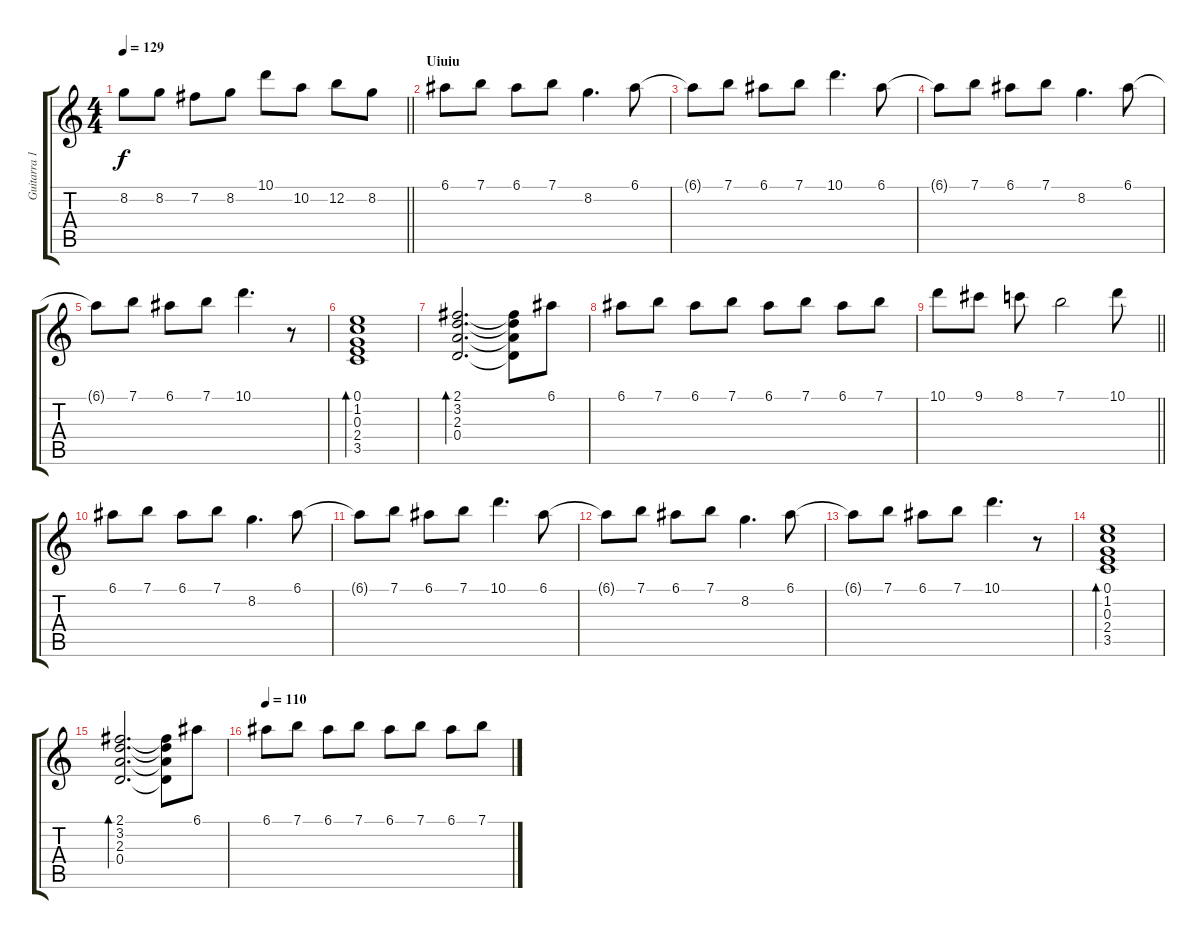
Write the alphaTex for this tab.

\track ("Guitarra 1" "Guitarra 1") {instrument electricguitarjazz}
\staff {score tabs}
\tuning (E4 B3 G3 D3 A2 E2) {hide}
\ts (4 4)
\tempo 129
\clef g2
\barLineRight lightlight
\ks c
8.2.8{dy f} 8.2.8 7.2.8 8.2.8 10.1.8 10.2.8 12.2.8 8.2.8 |
\section ("" "Uiuiu")
6.1.8 7.1.8 6.1.8 7.1.8 8.2.4{d} 6.1.8 |
6.1{t}.8 7.1.8 6.1.8 7.1.8 10.1.4{d} 6.1.8 |
6.1{t}.8 7.1.8 6.1.8 7.1.8 8.2.4{d} 6.1.8 |
6.1{t}.8 7.1.8 6.1.8 7.1.8 10.1.4{d} r.8 |
(0.1 1.2 0.3 2.4 3.5).1{bd 120} |
(2.1 3.2 2.3 0.4).2{d bd 120} (2.1{t} 3.2{t} 2.3{t} 0.4{t}).8 6.1.8 |
6.1.8 7.1.8 6.1.8 7.1.8 6.1.8 7.1.8 6.1.8 7.1.8 |
\barLineRight lightlight
10.1.8 9.1.8 8.1.8 7.1.2 10.1.8 |
\section ("" "")
6.1.8 7.1.8 6.1.8 7.1.8 8.2.4{d} 6.1.8 |
6.1{t}.8 7.1.8 6.1.8 7.1.8 10.1.4{d} 6.1.8 |
6.1{t}.8 7.1.8 6.1.8 7.1.8 8.2.4{d} 6.1.8 |
6.1{t}.8 7.1.8 6.1.8 7.1.8 10.1.4{d} r.8 |
(0.1 1.2 0.3 2.4 3.5).1{bd 120} |
(2.1 3.2 2.3 0.4).2{d bd 120} (2.1{t} 3.2{t} 2.3{t} 0.4{t}).8 6.1.8 |
\tempo 110
6.1.8 7.1.8 6.1.8 7.1.8 6.1.8 7.1.8 6.1.8 7.1.8
